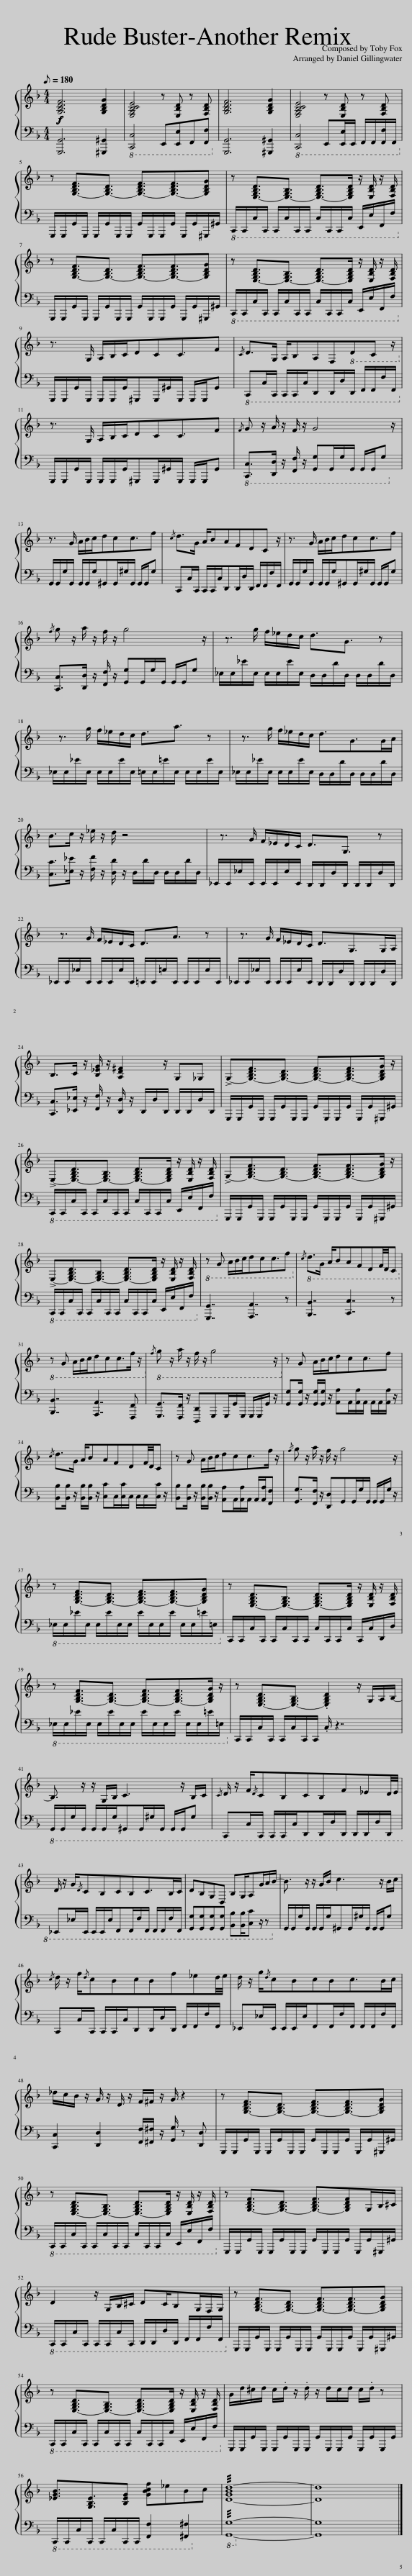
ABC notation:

X:1
%%score { 1 | 2 }
L:1/8
Q:1/8=180
M:4/4
I:linebreak $
K:F
V:1 treble
V:2 bass
V:1
!f!!f!!f!!f! [G,B,DF]6 [G,B,DG]2 | [E,G,B,CE]4 z [E,B,D] z [F,B,D] | [G,B,DF]6 [G,B,DG]2 | [E,G,B,CE]4 z [E,B,D] z [F,B,D] |$ z [G,-B,DF]3/2[G,-B,D]3/2 [G,-B,DF]3/2[G,-B,DF]3/2[G,B,DG] | %5
 z [E,-G,B,D]3/2[E,-G,B,]3/2 [E,-G,B,D]>[E,G,B,D] z/ [E,B,D]/ z/ [F,B,D]/ |$ z [G,-B,DF]3/2[G,-B,D]3/2 [G,-B,DF]3/2[G,-B,DF]3/2[G,B,DG] | z [E,-G,B,D]3/2[E,-G,B,]3/2 [E,-G,B,D]>[E,G,B,D] z/ [E,B,D]/ z/ [F,B,D]/ |$ z3/2 G,/ A,/B,/C/DCC3/2F |{/C} D>G, A,/B,A,F,!8vb(!D,C, z/!8vb)! |$ %10
 z3/2 G,/ A,/B,/C/DCC3/2F |{/F} G z/ A/ z/ F/ z/ G4 z/ |$ z3/2 G/ A/B/c/dcc3/2f |{/c} d>G A/BAFDC z/ | z3/2 G/ A/B/c/dcc3/2f |$ %15
{/f} g z/ a/ z/ f/ z/ g4 z/ | z3/2 g/ f/_e/d/c/ d3/2G3/2 z |$ z3/2 g/ f/_e/d/c/ d3/2a3/2 z | z3/2 g/ f/_e/d/c/ d3/2G>GA/ |$ B>c z/ _e/ z/ d/ z4 | %20
 z3/2 G/ F/_E/D/C/ D3/2G,3/2 z |$ z3/2 G/ F/_E/D/C/ D3/2A3/2 z | z3/2 G/ F/_E/D/C/ D3/2G,>G,A,/ |$ B,>C z/ [B,_EG]/ z/ [A,D^F]2 z/ G,_G, | !>!G,-[G,-B,DF]3/2[G,-B,D]3/2 [G,-B,DF]3/2[G,-B,DF]>[G,B,DG] z/ |$ %25
 !>!E,-[E,-G,B,D]3/2[E,-G,B,]3/2 [E,-G,B,D]>[E,G,B,D] z/ [E,B,D]/ z/ [F,B,D]/ | !>!G,-[G,-B,DF]3/2[G,-B,D]3/2 [G,-B,DF]3/2[G,-B,DF]>[G,B,DG] z/ |$ !>!E,-[E,-G,B,D]3/2[E,-G,B,]3/2 [E,-G,B,D]>[E,G,B,D] z/ [E,B,D]/ z/ [F,B,D]/ |!8vb(! z G, A,/B,/C/DCC3/2F!8vb)! |!8vb(!{/C} D>G, A,/B,A,F,D,F,/4D,/4C,!8vb)! |$ %30
!8vb(! z G, A,/B,/C/DCC>F z/!8vb)! |!8vb(!{/F} G z/ A/ z/ F/ z/ G4 z/!8vb)! | z G A/B/c/dcc3/2f |${/c} d>G A/BAFDF/4D/4C | z G A/B/c/dcc>f z/ | %35
{/f} g z/ a/ z/ f/ z/ g4 z/ |$ z [G,-B,DF]3/2[G,-B,D]3/2 [G,-B,DF]3/2[G,-B,DF]3/2[G,B,DG] | z [E,-G,B,D]3/2[E,-G,B,]3/2 [E,-G,B,D]>[E,G,B,D] z/ [E,B,D]/ z/ [F,B,D]/ |$ z [G,-B,DF]3/2[G,-B,D]3/2 [G,-B,DF]3/2[G,-B,DF]>[G,B,DG] z/ | z [E,-G,B,D]3/2[E,-G,B,]3/2 .[E,G,B,D]2 z/ G,/A,/B,/- |$ %40
 B,3/2 z/ z/ G,/B,/ C3 z/ B,/C/ |{/C} D/ z/ F/{/D}CB,CB,F_ED/4E/4 |$ D/ z/ G/{/D}CB,CB,C>B,C/ | DB,G,D, B,G,/A,G/A/B/- | B3/2 z/ z/ G/B/ c3 z/ B/c/ |$ %45
{/c} d/ z/ f/{/d}cBcBf_ed/4e/4 | d/ z/ g/{/d}cBcBc>Bc/ |$ _d/c/B/ z/ G/ z/ D/ z/ F/^F/ z/ G/ z2 | z [G,-B,DF]3/2[G,-B,D]3/2 [G,-B,DF]3/2[G,-B,DF]3/2[G,B,DG] |$ z [E,-G,B,D]3/2[E,-G,B,]3/2 [E,-G,B,D]>[E,G,B,D] z/ [E,B,D]/ z/ [F,B,D]/ | %50
 z [G,-B,DF]3/2[G,-B,D]3/2 [G,-B,DF]3/2[G,B,DF]G,/B,/^C/ |$ D2 z/ G,/B,/^C/ DC/B,G,/F,/G,/ | z [G,-B,DF]3/2[G,-B,D]3/2 [G,-B,DF]3/2[G,-B,DF]3/2[G,B,DG] |$ z [E,-G,B,D]3/2[E,-G,B,]3/2 [E,-G,B,D]>[E,G,B,D] z/ [E,B,D]/ z/ [F,B,D]/ | G/d/^c/d/ c/.d/ z/ .d/ z/ d/c/d/ c/.d/ z |$ %55
 [_EGB]3/2[G,B,E]3/2[B,EG] [GBcf]_eBc | !///![D-GBd-]8 | [Dd]8 |] %58
V:2
 [G,,,G,,]6 [^G,,,^G,,]2 |!8vb(! [C,,,C,,]4 E,,,[E,,,E,,]F,,,[F,,,F,,]!8vb)! | [G,,,G,,]6 [^G,,,^G,,]2 |!8vb(! [C,,,C,,]4 E,,,[E,,,E,,]/E,,,/ F,,,/F,,,/[F,,,F,,]/F,,,/!8vb)! |$ G,,,/G,,,/G,,/G,,,/ G,,,/G,,/G,,,/G,,,/ G,,/G,,,/G,,,/G,,/ G,,,/G,,/^G,,,/^G,,/ | %5
!8vb(! C,,,/C,,,/C,,/C,,,/ C,,,/C,,/C,,,/C,,,/ C,,/C,,,/C,,,/C,,/ E,,,/E,,/F,,,/F,,/!8vb)! |$ G,,,/G,,,/G,,/G,,,/ G,,,/G,,/G,,,/G,,,/ G,,/G,,,/G,,,/G,,/ G,,,/G,,/^G,,,/^G,,/ |!8vb(! C,,,/C,,,/C,,/C,,,/ C,,,/C,,/C,,,/C,,,/ C,,/C,,,/C,,,/C,,/ E,,,/E,,/F,,,/F,,/!8vb)! |$ G,,,/G,,,/G,,/G,,,/ G,,,/G,,,/G,,/^G,,,G,,,/^G,,/G,,,/ G,,,/G,,,/G,, |!8vb(! C,,,C,,/C,,,/ C,,,/C,,,/C,,/D,,,D,,,/D,,/D,,,/ F,,,/F,,,/F,,/F,,,/!8vb)! |$ %10
 G,,,/G,,,/G,,/G,,,/ G,,,/G,,,/G,,/^G,,,G,,,/^G,,/G,,,/ G,,,/G,,,/G,, |!8vb(! [C,,,C,,]>[D,,,D,,] z/ [F,,,F,,]/ z/ [G,,,G,,]G,,,/G,,/G,,,/ G,,,/G,,,/G,,!8vb)! |$ G,,/G,,/G,/G,,/ G,,/G,,/G,/^G,,G,,/^G,/G,,/ G,,/G,,/G, | C,,C,/C,,/ C,,/C,,/C,/D,,D,,/D,/D,,/ F,,/F,,/F,/F,,/ | G,,/G,,/G,/G,,/ G,,/G,,/G,/^G,,G,,/^G,/G,,/ G,,/G,,/G, |$ %15
 [C,,C,]>[D,,D,] z/ [F,,F,]/ z/ [G,,G,]G,,/G,/G,,/ G,,/G,,/G, | _E,/E,/_E/E,/ E,/E,/E/E,/ D,/D,/D/D,/ D,/D,/D/D,/ |$ _E,/E,/_E/E,/ E,/E,/E/E,/ =E,/E,/=E/E,/ E,/E,/E/E,/ | _E,/E,/_E/E,/ E,/E,/E/E,/ D,/D,/D/D,/ D,/D,/D/D,/ |$ [C,C]>[_E,_E] z/ [F,F]/ z/ [D,D]/ z/ D,/D/D,/ D,/D,/D/D,/ | %20
 _E,,/E,,/_E,/E,,/ E,,/E,,/E,/E,,/ D,,/D,,/D,/D,,/ D,,/D,,/D,/D,,/ |$ _E,,/E,,/_E,/E,,/ E,,/E,,/E,/E,,/ =E,,/E,,/=E,/E,,/ E,,/E,,/E,/E,,/ | _E,,/E,,/_E,/E,,/ E,,/E,,/E,/E,,/ D,,/D,,/D,/D,,/ D,,/D,,/D,/D,,/ |$ [C,,C,]>[_E,,_E,] z/ [F,,F,]/ z/ [D,,D,]/ z/ D,,/D,/D,,/ D,,/D,,/D,/D,,/ | G,,,/G,,,/G,,/G,,,/ G,,,/G,,/G,,,/G,,,/ G,,/G,,,/G,,,/G,,/ G,,,/G,,/^G,,,/^G,,/ |$ %25
!8vb(! C,,,/C,,,/C,,/C,,,/ C,,,/C,,/C,,,/C,,,/ C,,/C,,,/C,,,/C,,/ E,,,/E,,/F,,,/F,,/!8vb)! | G,,,/G,,,/G,,/G,,,/ G,,,/G,,/G,,,/G,,,/ G,,/G,,,/G,,,/G,,/ G,,,/G,,/^G,,,/^G,,/ |$!8vb(! C,,,/C,,,/C,,/C,,,/ C,,,/C,,/C,,,/C,,,/ C,,/C,,,/C,,,/C,,/ E,,,/E,,/F,,,/F,,/!8vb)! | [G,,,G,,]7/2 [A,,,A,,]7/2 z | [B,,,B,,]7/2 [C,,C,]7/2 z |$ %30
 [B,,,B,,]7/2 [A,,,A,,]7/2 [F,,,F,,] | [G,,,G,,]>[F,,,F,,] z/ [D,,,D,,]G,,,G,,,/G,,/G,,,/ G,,,/G,,,/G,,/ z/ | [G,,G,][G,,G,]/ z/ [G,,G,]/[G,,G,]/ z/ [A,,A,]A,,/[A,,A,]/A,,/ A,,/A,,/[A,,A,]/ z/ |$ [B,,B,][B,,B,]/ z/ [B,,B,]/[B,,B,]/ z/ [C,C]C,/[C,C]/C,/ C,/C,/[C,C]/ z/ | [B,,B,][B,,B,]/ z/ [B,,B,]/[B,,B,]/ z/ [A,,A,]A,,/[A,,A,]/A,,/ A,,/[A,,A,]/[F,,F,] | %35
 [G,,G,]>[F,,F,] z/ [D,,D,]G,,G,,/G,/G,,/ G,,/G,,/G,/ z/ |$!8vb(! _E,,/E,,/_E,/E,,/ E,,/E,/E,,/E,,/ E,/E,,/E,,/E,/ E,,/E,,/=E,/=E,,/!8vb)! | C,,/C,,/C,/C,,/ C,,/C,/C,,/C,,/ C,/C,,/C,,/C,/ C,,/C,/D,,/D,/ |$!8vb(! _E,,/E,,/_E,/E,,/ E,,/E,/E,,/E,,/ E,/E,,/E,,/E,/ E,,/E,,/=E,/=E,,/!8vb)! | C,,/C,,/C,/C,,/ C,,/C,/C,,/C,,/ .C,/ z7/2 |$ %40
!8vb(! G,,,/G,,,/G,,/G,,,/ G,,,/G,,,/G,,/^G,,,G,,,/^G,,/G,,,/ G,,,/G,,,/G,, | C,,,C,,/C,,,/ C,,,/C,,,/C,,/D,,,D,,,/D,,/D,,,/ D,,,/D,,,/D,,/D,,,/ |$ _E,,,_E,,/E,,,/ E,,,/E,,,/E,,/F,,,F,,,/F,,/F,,,/ F,,,/F,,,/F,,/F,,,/ | [G,,,G,,][G,,,G,,][G,,,G,,][G,,,G,,] [B,,,B,,][B,,,B,,]/[C,,C,] z/ z!8vb)! | G,,/G,,/G,/G,,/ G,,/G,,/G,/^G,,G,,/^G,/G,,/ G,,/G,,/G, |$ %45
 C,,C,/C,,/ C,,/C,,/C,/D,,D,,/D,/D,,/ F,,/F,,/F,/F,,/ | _E,,_E,/E,,/ E,,/E,,/E,/F,,F,,/F,/F,,/ F,,/F,,/F,/F,,/ |$ [C,,C,]2 [D,,D,]2 [F,,F,]/[^F,,^F,]/ z/ [G,,G,]/ z [D,,D,] | G,,,/G,,,/G,,/G,,,/ G,,,/G,,/G,,,/G,,,/ G,,/G,,,/G,,,/G,,/ G,,,/G,,/^G,,,/^G,,/ |$!8vb(! C,,,/C,,,/C,,/C,,,/ C,,,/C,,/C,,,/C,,,/ C,,/C,,,/C,,,/C,,/ E,,,/E,,/F,,,/F,,/!8vb)! | %50
 G,,,/G,,,/G,,/G,,,/ G,,,/G,,/G,,,/G,,,/ G,,/G,,,/G,,,/G,,/ G,,,/G,,/^G,,,/^G,,/ |$!8vb(! C,,,/C,,,/C,,/C,,,/ C,,,/C,,,/C,,/C,,,/ D,,,/D,,,/D,,/D,,,/ F,,,/F,,,/F,,/F,,,/!8vb)! | G,,,/G,,,/G,,/G,,,/ G,,,/G,,/G,,,/G,,,/ G,,/G,,,/G,,,/G,,/ G,,,/G,,/^G,,,/^G,,/ |$!8vb(! C,,,/C,,,/C,,/C,,,/ C,,,/C,,/C,,,/C,,,/ C,,/C,,,/C,,,/C,,/ E,,,/E,,/F,,,/F,,/!8vb)! | G,,,/G,,,/G,,/G,,,/ G,,,/G,,/G,,,/G,,,/ G,,/G,,,/G,,,/G,,/ G,,,/G,,/G,,,/G,,/ |$ %55
!8vb(! C,,,/C,,,/C,,/C,,,/ C,,,/C,,/C,,,/C,,,/ [F,,,F,,]2 [^F,,,^F,,]2!8vb)! |!8vb(! !///![G,,,G,,]8-!8vb)! | [G,,G,]8 |] %58
